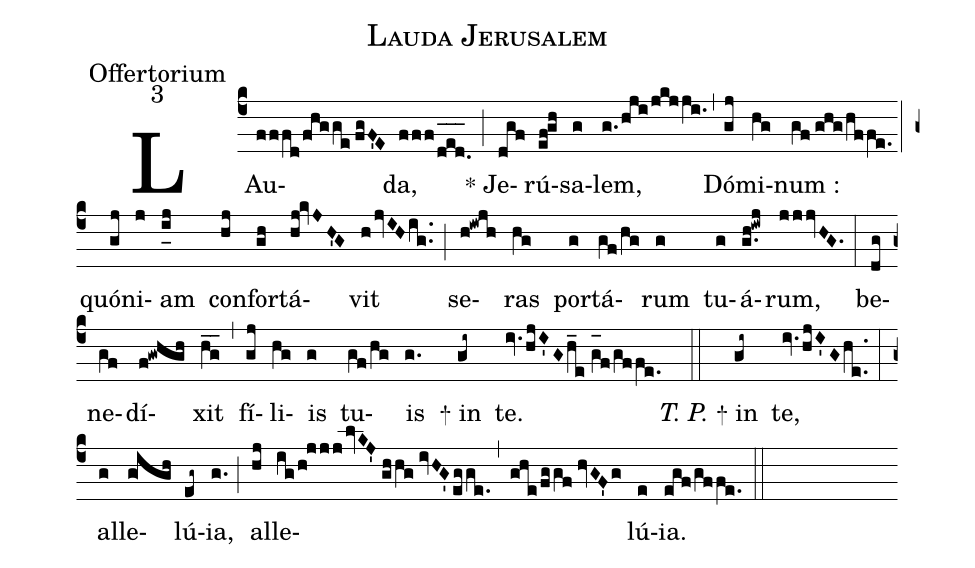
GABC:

name:Lauda Jerusalem;
office-part:Offertorium;
mode:3;
%%
(c4) LAu(fffd/fhgge//fgF'E)da,(fff/d_[oh:h]e_[oh:h]d._[oh:h]) (;) * Je(dgf)rú(ef!gh)sa(g)lem,(g./hji/jkjji.) (,) Dó(gj)mi(hg)num :(gf//ghg/hffe.) (:) quó(gj)ni(j)am(i_[uh:l]j) con(hj)for(gh)tá(hj!kvJH'G)vit(hjvIHig..) (;) se(h!iwjh)ras(hg) por(g)tá(gf/hg)rum(g) tu(g)á(g.h!iwj)rum,(jjjvHG.) (:) be(dg)ne(gf)dí(f!gwhgh)xit(hg__) (,) fí(gj)li(hg)is(g) tu(gf/hg)is(g.) ()+~in(gi~) te.(iv.hjI'Gh_e//g_[oh:h]f/gffe.) (::) <i>T. P.</i> +~in(gi~) te,(iv.hjI'Ghe..) (:) al(g)le(g!igh)lú(eg~){ia},(g.) (;) al(hj)le(ig/!h!jjj/!lvKJ'//ghhg//ivHG'egge.)(,)(ghe/fggf//hvGF'g)lú(e){ia}.(egf/gffe.) (::)
